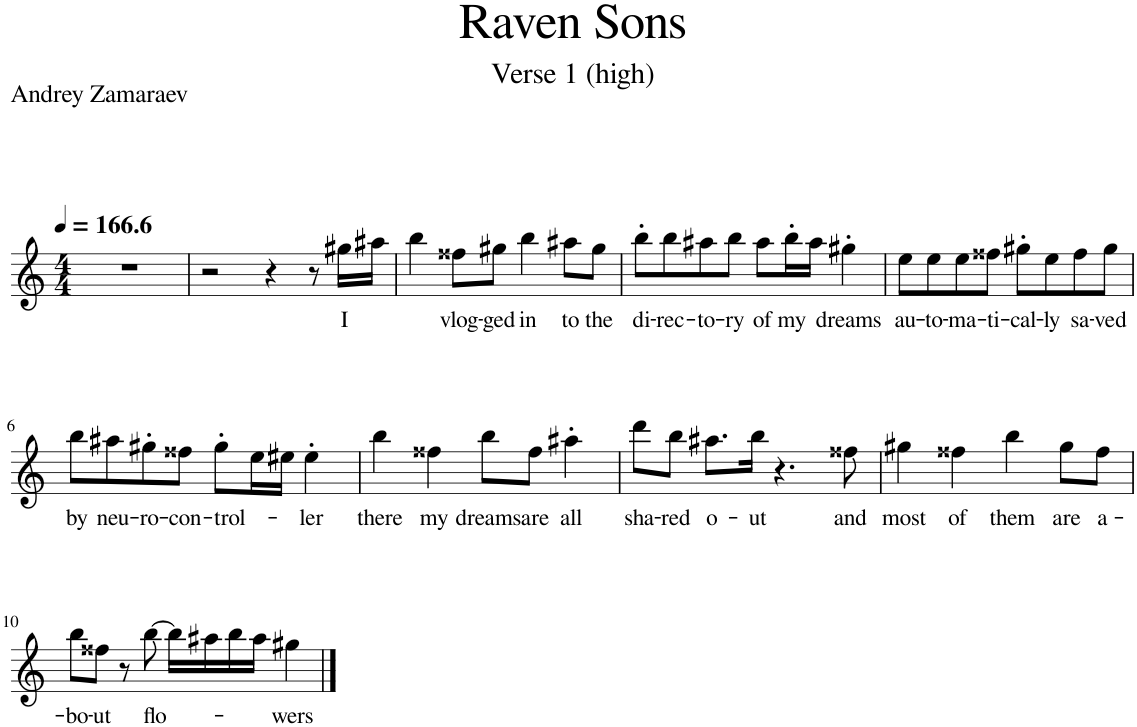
**kern	**text
*part1	*part1
*staff1	*staff1
*I"Voice	*
*I'Vo.	*
*clefG2	*
*k[]	*
*M4/4	*
*MM167	*
=1	=1
1r	.
=2	=2
2r	.
4r	.
8r	.
!	!LO:LY:b
16gg#X\LL	I
16aa#X\JJ	.
=3	=3
4bb\	.
!	!LO:LY:b
8ff##X\L	vlog-
!	!LO:LY:b
8gg#X\J	-ged
!	!LO:LY:b
4bb\	in
!	!LO:LY:b
8aa#X\L	to
!	!LO:LY:b
8gg#\J	the
=4	=4
!	!LO:LY:b
8bb'\L	di-
!	!LO:LY:b
8bb\	-rec-
!	!LO:LY:b
8aa#X\	-to-
!	!LO:LY:b
8bb\J	-ry
!	!LO:LY:b
8aa#\L	of
!	!LO:LY:b
16bb'\L	my
16aa#\JJ	.
!	!LO:LY:b
4gg#X'\	dreams
=5	=5
!	!LO:LY:b
8ee\L	au-
!	!LO:LY:b
8ee\	-to-
!	!LO:LY:b
8ee\	-ma-
!	!LO:LY:b
8ff##X\J	-ti-
!	!LO:LY:b
8gg#X'\L	-cal-
!	!LO:LY:b
8ee\	-ly
!	!LO:LY:b
8ff##\	sa-
!	!LO:LY:b
8gg#\J	-ved
!!LO:LB:g=z
=6	=6
!	!LO:LY:b
8bb\L	by
!	!LO:LY:b
8aa#X\	neu-
!	!LO:LY:b
8gg#X'\	-ro-
!	!LO:LY:b
8ff##X\J	-con-
!	!LO:LY:b
8gg#'\L	-trol-
16ee\L	.
16ee#X\JJ	.
!	!LO:LY:b
4ee#'\	-ler
=7	=7
!	!LO:LY:b
4bb\	there
!	!LO:LY:b
4ff##X\	my
!	!LO:LY:b
8bb\L	dreams
!	!LO:LY:b
8ff##\J	are
!	!LO:LY:b
4aa#X'\	all
=8	=8
!	!LO:LY:b
8ddd\L	sha-
!	!LO:LY:b
8bb\J	-red
!	!LO:LY:b
8.aa#X\L	o-
!	!LO:LY:b
16bb\Jk	-ut
4.r	.
!	!LO:LY:b
8ff##X\	and
=9	=9
!	!LO:LY:b
4gg#X\	most
!	!LO:LY:b
4ff##X\	of
!	!LO:LY:b
4bb\	them
!	!LO:LY:b
8gg#\L	are
!	!LO:LY:b
8ff##\J	a-
!!LO:LB:g=z
=10	=10
!	!LO:LY:b
8bb\L	-bo-
!	!LO:LY:b
8ff##X\J	-ut
8r	.
!	!LO:LY:b
[8bb\	flo-
16bb\LL]	.
16aa#X\	.
16bb\	.
16aa#\JJ	.
!	!LO:LY:b
4gg#X\	-wers
==	==
*-	*-
